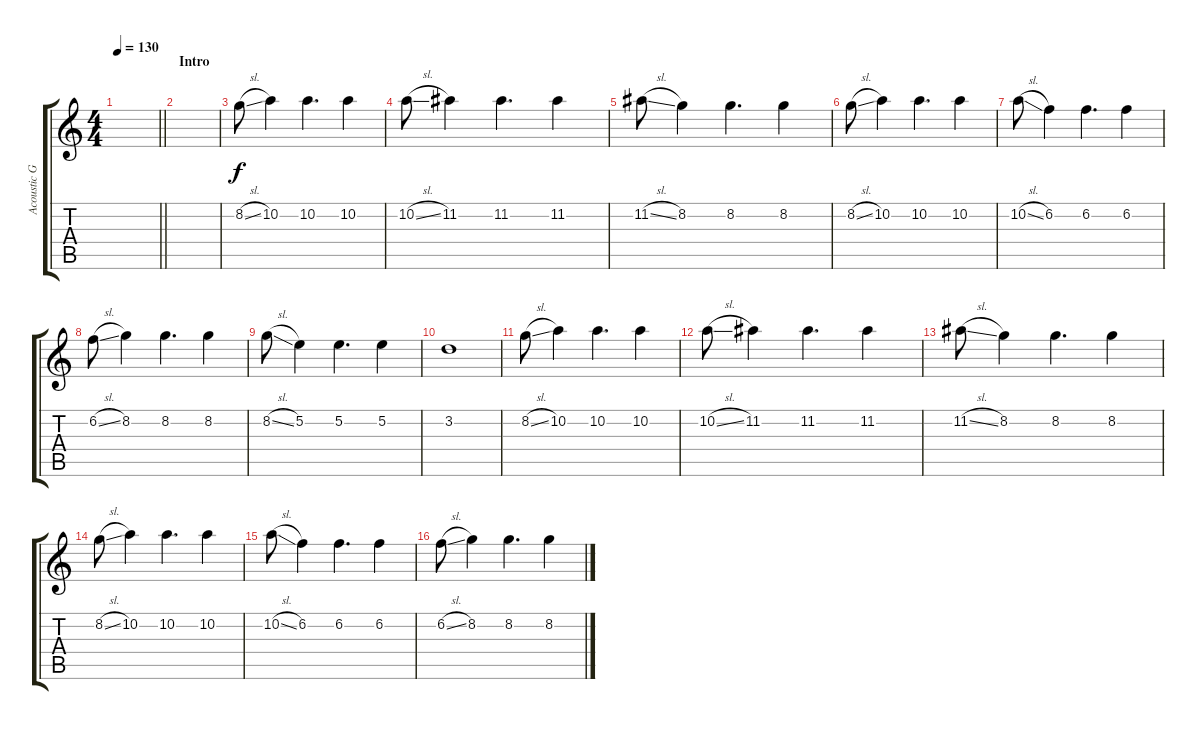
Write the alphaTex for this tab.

\track ("Acoustic Guitar" "Acoustic G") {instrument acousticguitarsteel}
\staff {score tabs}
\tuning (E4 B3 G3 D3 A2 E2) {hide}
\ts (4 4)
\tempo 130
\clef g2
\barLineRight lightlight
\ks c
|
\section ("" "Intro")
|
8.2{sl}.8 10.2.4 10.2.4{d} 10.2.4 |
10.2{sl}.8 11.2.4 11.2.4{d} 11.2.4 |
11.2{sl}.8 8.2.4 8.2.4{d} 8.2.4 |
8.2{sl}.8 10.2.4 10.2.4{d} 10.2.4 |
10.2{sl}.8 6.2.4 6.2.4{d} 6.2.4 |
6.2{sl}.8 8.2.4 8.2.4{d} 8.2.4 |
8.2{sl}.8 5.2.4 5.2.4{d} 5.2.4 |
3.2.1 |
8.2{sl}.8 10.2.4 10.2.4{d} 10.2.4 |
10.2{sl}.8 11.2.4 11.2.4{d} 11.2.4 |
11.2{sl}.8 8.2.4 8.2.4{d} 8.2.4 |
8.2{sl}.8 10.2.4 10.2.4{d} 10.2.4 |
10.2{sl}.8 6.2.4 6.2.4{d} 6.2.4 |
6.2{sl}.8 8.2.4 8.2.4{d} 8.2.4
